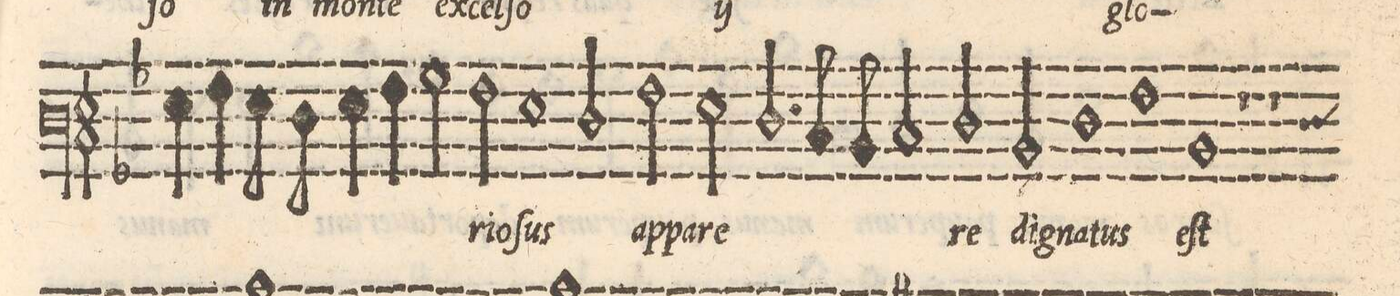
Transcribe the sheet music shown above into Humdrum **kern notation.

**kern	**text
*I"BASSVS	*
*clefF3	*
*k[b-]	*
*met(C)	*
*M2/1	*
4G\	.
4A\	.
8G\	.
8F\	.
4G\	.
4A\	.
=51-	=51-
2B-\	.
2A\	-ri-
1G	-o-
=52-	=52-
2F/	-ſus
2A\	ap-
2G\	-pa-
2.F/	-re-
=53-	=53-
8Eny/	.
8D/	.
2E/	.
2F/	-re
2D/	dig-
=54-	=54-
1F	-na-
1A	-tus
=55-	=55-
1D	eſt
1r	.
=56-	=56-
1r	.
*custos:F	*
*-	*-
